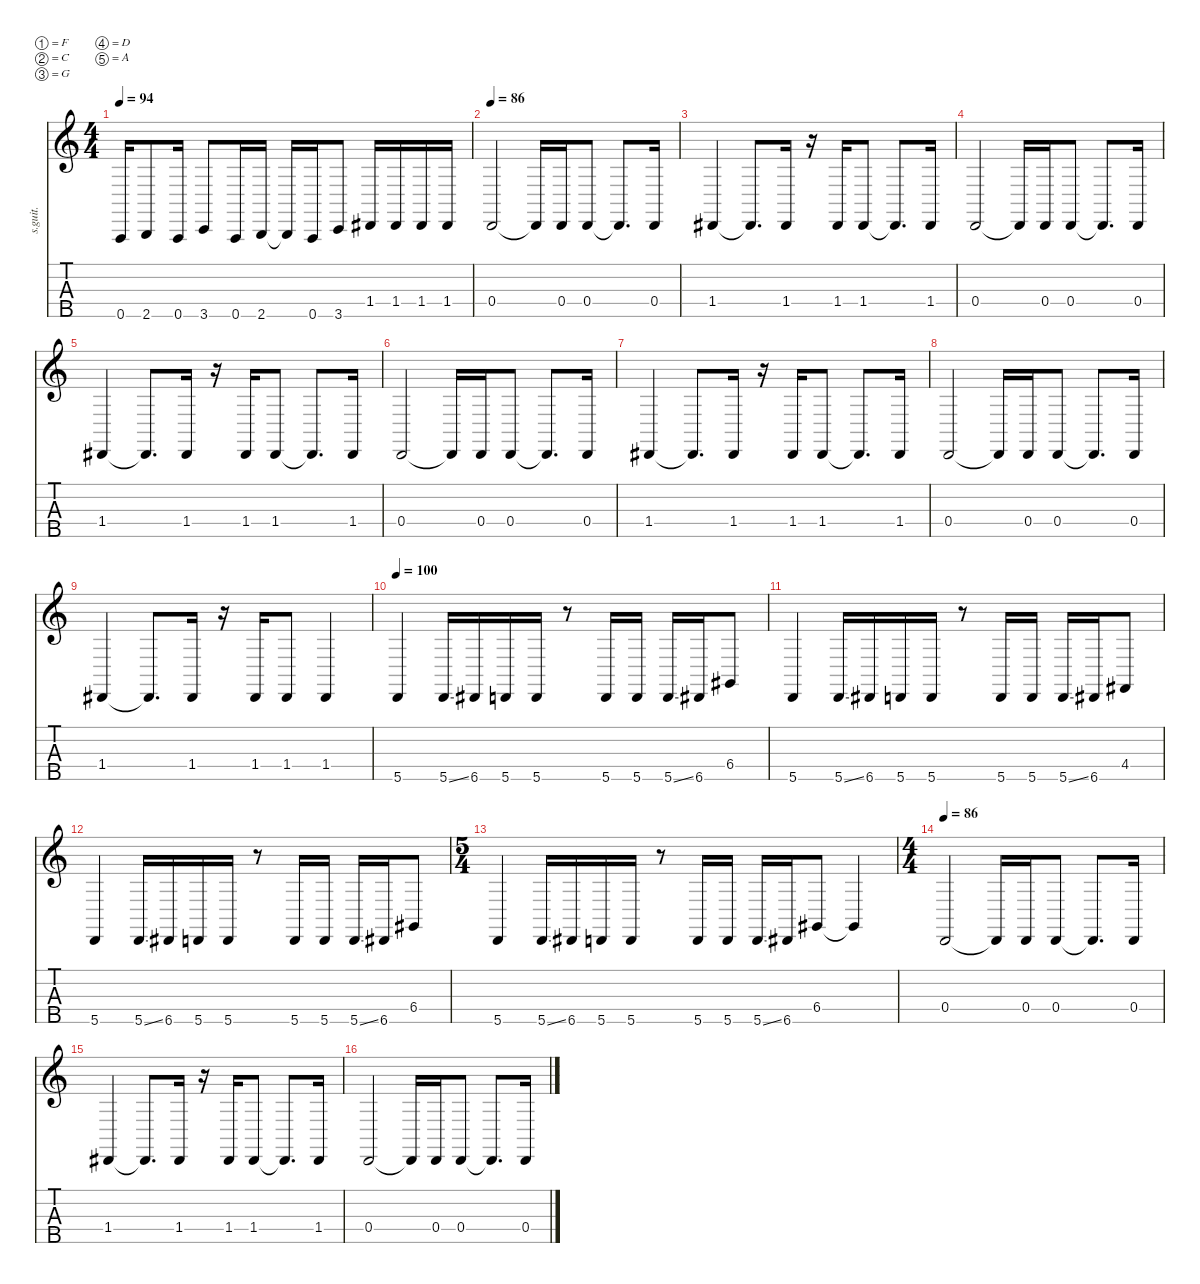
\defaultSystemsLayout 4
\hideDynamics
\bracketExtendMode nobrackets
\track ("Reginal \"Fieldy\" Arvizu" "s.guit.") {instrument electricbassfinger}
\staff {score tabs}
\tuning (F2 C2 G1 D1 A0)
\ts (4 4)
\tempo 94
\clef g2
\ks c
0.5.16{dy f} 2.5.8 0.5.16 3.5.8 0.5.16 2.5.16 2.5{t}.16 0.5.16 3.5.8 1.4{acc #}.16 1.4{acc #}.16 1.4{acc #}.16 1.4{acc #}.16 |
\tempo 86
0.4.2 0.4{t}.16 0.4.16 0.4.8 0.4{t}.8{d} 0.4.16 |
1.4{acc #}.4 1.4{t acc #}.8{d} 1.4{acc #}.16 r.16 1.4{acc #}.16 1.4{acc #}.8 1.4{t acc #}.8{d} 1.4{acc #}.16 |
0.4.2 0.4{t}.16 0.4.16 0.4.8 0.4{t}.8{d} 0.4.16 |
1.4{acc #}.4 1.4{t acc #}.8{d} 1.4{acc #}.16 r.16 1.4{acc #}.16 1.4{acc #}.8 1.4{t acc #}.8{d} 1.4{acc #}.16 |
0.4.2 0.4{t}.16 0.4.16 0.4.8 0.4{t}.8{d} 0.4.16 |
1.4{acc #}.4 1.4{t acc #}.8{d} 1.4{acc #}.16 r.16 1.4{acc #}.16 1.4{acc #}.8 1.4{t acc #}.8{d} 1.4{acc #}.16 |
0.4.2 0.4{t}.16 0.4.16 0.4.8 0.4{t}.8{d} 0.4.16 |
1.4{acc #}.4 1.4{t acc #}.8{d} 1.4{acc #}.16 r.16 1.4{acc #}.16 1.4{acc #}.8 1.4{acc #}.4 |
\tempo 100
5.5.4 5.5{ss}.16 6.5{acc #}.16 5.5.16 5.5.16 r.8 5.5.16 5.5.16 5.5{ss}.16 6.5{acc #}.16 6.4{acc #}.8 |
5.5.4 5.5{ss}.16 6.5{acc #}.16 5.5.16 5.5.16 r.8 5.5.16 5.5.16 5.5{ss}.16 6.5{acc #}.16 4.4{acc #}.8 |
5.5.4 5.5{ss}.16 6.5{acc #}.16 5.5.16 5.5.16 r.8 5.5.16 5.5.16 5.5{ss}.16 6.5{acc #}.16 6.4{acc #}.8 |
\ts (5 4)
\beaming (8 2 2 2 2)
5.5.4 5.5{ss}.16 6.5{acc #}.16 5.5.16 5.5.16 r.8 5.5.16 5.5.16 5.5{ss}.16 6.5{acc #}.16 6.4{acc #}.8 6.4{t acc #}.4 |
\ts (4 4)
\beaming (8 2 2 2 2)
\tempo 86
0.4.2 0.4{t}.16 0.4.16 0.4.8 0.4{t}.8{d} 0.4.16 |
1.4{acc #}.4 1.4{t acc #}.8{d} 1.4{acc #}.16 r.16 1.4{acc #}.16 1.4{acc #}.8 1.4{t acc #}.8{d} 1.4{acc #}.16 |
0.4.2 0.4{t}.16 0.4.16 0.4.8 0.4{t}.8{d} 0.4.16
